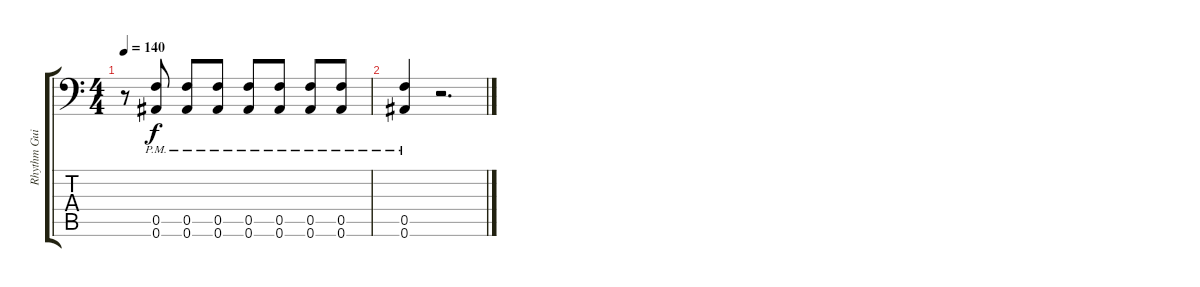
\track ("Rhythm Guitar: Chris Di Carlo" "Rhythm Gui") {instrument distortionguitar}
\staff {score tabs}
\tuning (C4 G3 Eb3 Bb2 F2 Bb1) {hide}
\ts (4 4)
\tempo 140
\clef f4
\ks c
r.8{dy f} (0.5{pm} 0.6{pm}).8 (0.5{pm} 0.6{pm}).8 (0.5{pm} 0.6{pm}).8 (0.5{pm} 0.6{pm}).8 (0.5{pm} 0.6{pm}).8 (0.5{pm} 0.6{pm}).8 (0.5{pm} 0.6{pm}).8 |
(0.5{pm} 0.6{pm}).4 r.2{d}
